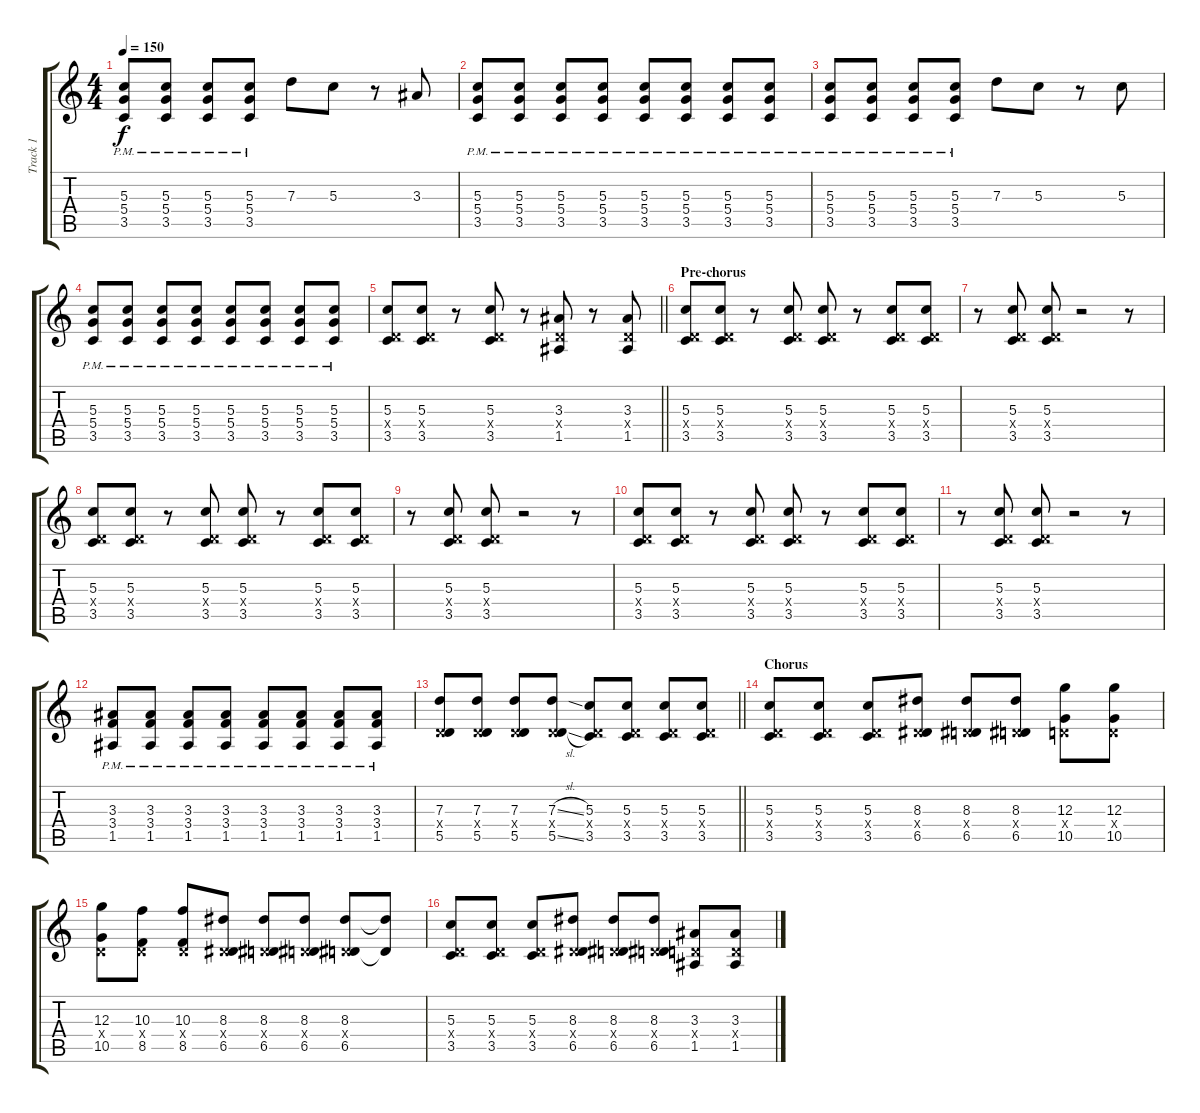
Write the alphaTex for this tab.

\track ("Track 1" "Track 1") {instrument distortionguitar}
\staff {score tabs}
\tuning (E4 B3 G3 D3 A2 E2) {hide}
\ts (4 4)
\tempo 150
\clef g2
\ks c
(5.3{pm} 5.4{pm} 3.5{pm}).8{dy f} (5.3{pm} 5.4{pm} 3.5{pm}).8 (5.3{pm} 5.4{pm} 3.5{pm}).8 (5.3{pm} 5.4{pm} 3.5{pm}).8 7.3.8 5.3.8 r.8 3.3.8 |
(5.3{pm} 5.4{pm} 3.5{pm}).8 (5.3{pm} 5.4{pm} 3.5{pm}).8 (5.3{pm} 5.4{pm} 3.5{pm}).8 (5.3{pm} 5.4{pm} 3.5{pm}).8 (5.3{pm} 5.4{pm} 3.5{pm}).8 (5.3{pm} 5.4{pm} 3.5{pm}).8 (5.3{pm} 5.4{pm} 3.5{pm}).8 (5.3{pm} 5.4{pm} 3.5{pm}).8 |
(5.3{pm} 5.4{pm} 3.5{pm}).8 (5.3{pm} 5.4{pm} 3.5{pm}).8 (5.3{pm} 5.4{pm} 3.5{pm}).8 (5.3{pm} 5.4{pm} 3.5{pm}).8 7.3.8 5.3.8 r.8 5.3.8 |
(5.3{pm} 5.4{pm} 3.5{pm}).8 (5.3{pm} 5.4{pm} 3.5{pm}).8 (5.3{pm} 5.4{pm} 3.5{pm}).8 (5.3{pm} 5.4{pm} 3.5{pm}).8 (5.3{pm} 5.4{pm} 3.5{pm}).8 (5.3{pm} 5.4{pm} 3.5{pm}).8 (5.3{pm} 5.4{pm} 3.5{pm}).8 (5.3{pm} 5.4{pm} 3.5{pm}).8 |
\barLineRight lightlight
(5.3 0.4{x} 3.5).8 (5.3 0.4{x} 3.5).8 r.8 (5.3 0.4{x} 3.5).8 r.8 (3.3 0.4{x} 1.5).8 r.8 (3.3 0.4{x} 1.5).8 |
\section ("" "Pre-chorus")
(5.3 0.4{x} 3.5).8 (5.3 0.4{x} 3.5).8 r.8 (5.3 0.4{x} 3.5).8 (5.3 0.4{x} 3.5).8 r.8 (5.3 0.4{x} 3.5).8 (5.3 0.4{x} 3.5).8 |
r.8 (5.3 0.4{x} 3.5).8 (5.3 0.4{x} 3.5).8 r.2 r.8 |
(5.3 0.4{x} 3.5).8 (5.3 0.4{x} 3.5).8 r.8 (5.3 0.4{x} 3.5).8 (5.3 0.4{x} 3.5).8 r.8 (5.3 0.4{x} 3.5).8 (5.3 0.4{x} 3.5).8 |
r.8 (5.3 0.4{x} 3.5).8 (5.3 0.4{x} 3.5).8 r.2 r.8 |
(5.3 0.4{x} 3.5).8 (5.3 0.4{x} 3.5).8 r.8 (5.3 0.4{x} 3.5).8 (5.3 0.4{x} 3.5).8 r.8 (5.3 0.4{x} 3.5).8 (5.3 0.4{x} 3.5).8 |
r.8 (5.3 0.4{x} 3.5).8 (5.3 0.4{x} 3.5).8 r.2 r.8 |
(3.3{pm} 3.4{pm} 1.5{pm}).8 (3.3{pm} 3.4{pm} 1.5{pm}).8 (3.3{pm} 3.4{pm} 1.5{pm}).8 (3.3{pm} 3.4{pm} 1.5{pm}).8 (3.3{pm} 3.4{pm} 1.5{pm}).8 (3.3{pm} 3.4{pm} 1.5{pm}).8 (3.3{pm} 3.4{pm} 1.5{pm}).8 (3.3{pm} 3.4{pm} 1.5{pm}).8 |
\barLineRight lightlight
(7.3 0.4{x} 5.5).8 (7.3 0.4{x} 5.5).8 (7.3 0.4{x} 5.5).8 (7.3{sl} 0.4{x} 5.5{sl}).8 (5.3 0.4{x} 3.5).8 (5.3 0.4{x} 3.5).8 (5.3 0.4{x} 3.5).8 (5.3 0.4{x} 3.5).8 |
\section ("" "Chorus")
(5.3 0.4{x} 3.5).8 (5.3 0.4{x} 3.5).8 (5.3 0.4{x} 3.5).8 (8.3 0.4{x} 6.5).8 (8.3 0.4{x} 6.5).8 (8.3 0.4{x} 6.5).8 (12.3 0.4{x} 10.5).8 (12.3 0.4{x} 10.5).8 |
(12.3 0.4{x} 10.5).8 (10.3 0.4{x} 8.5).8 (10.3 0.4{x} 8.5).8 (8.3 0.4{x} 6.5).8 (8.3 0.4{x} 6.5).8 (8.3 0.4{x} 6.5).8 (8.3 0.4{x} 6.5).8 (8.3{t} 6.5{t}).8 |
(5.3 0.4{x} 3.5).8 (5.3 0.4{x} 3.5).8 (5.3 0.4{x} 3.5).8 (8.3 0.4{x} 6.5).8 (8.3 0.4{x} 6.5).8 (8.3 0.4{x} 6.5).8 (3.3 0.4{x} 1.5).8 (3.3 0.4{x} 1.5).8
